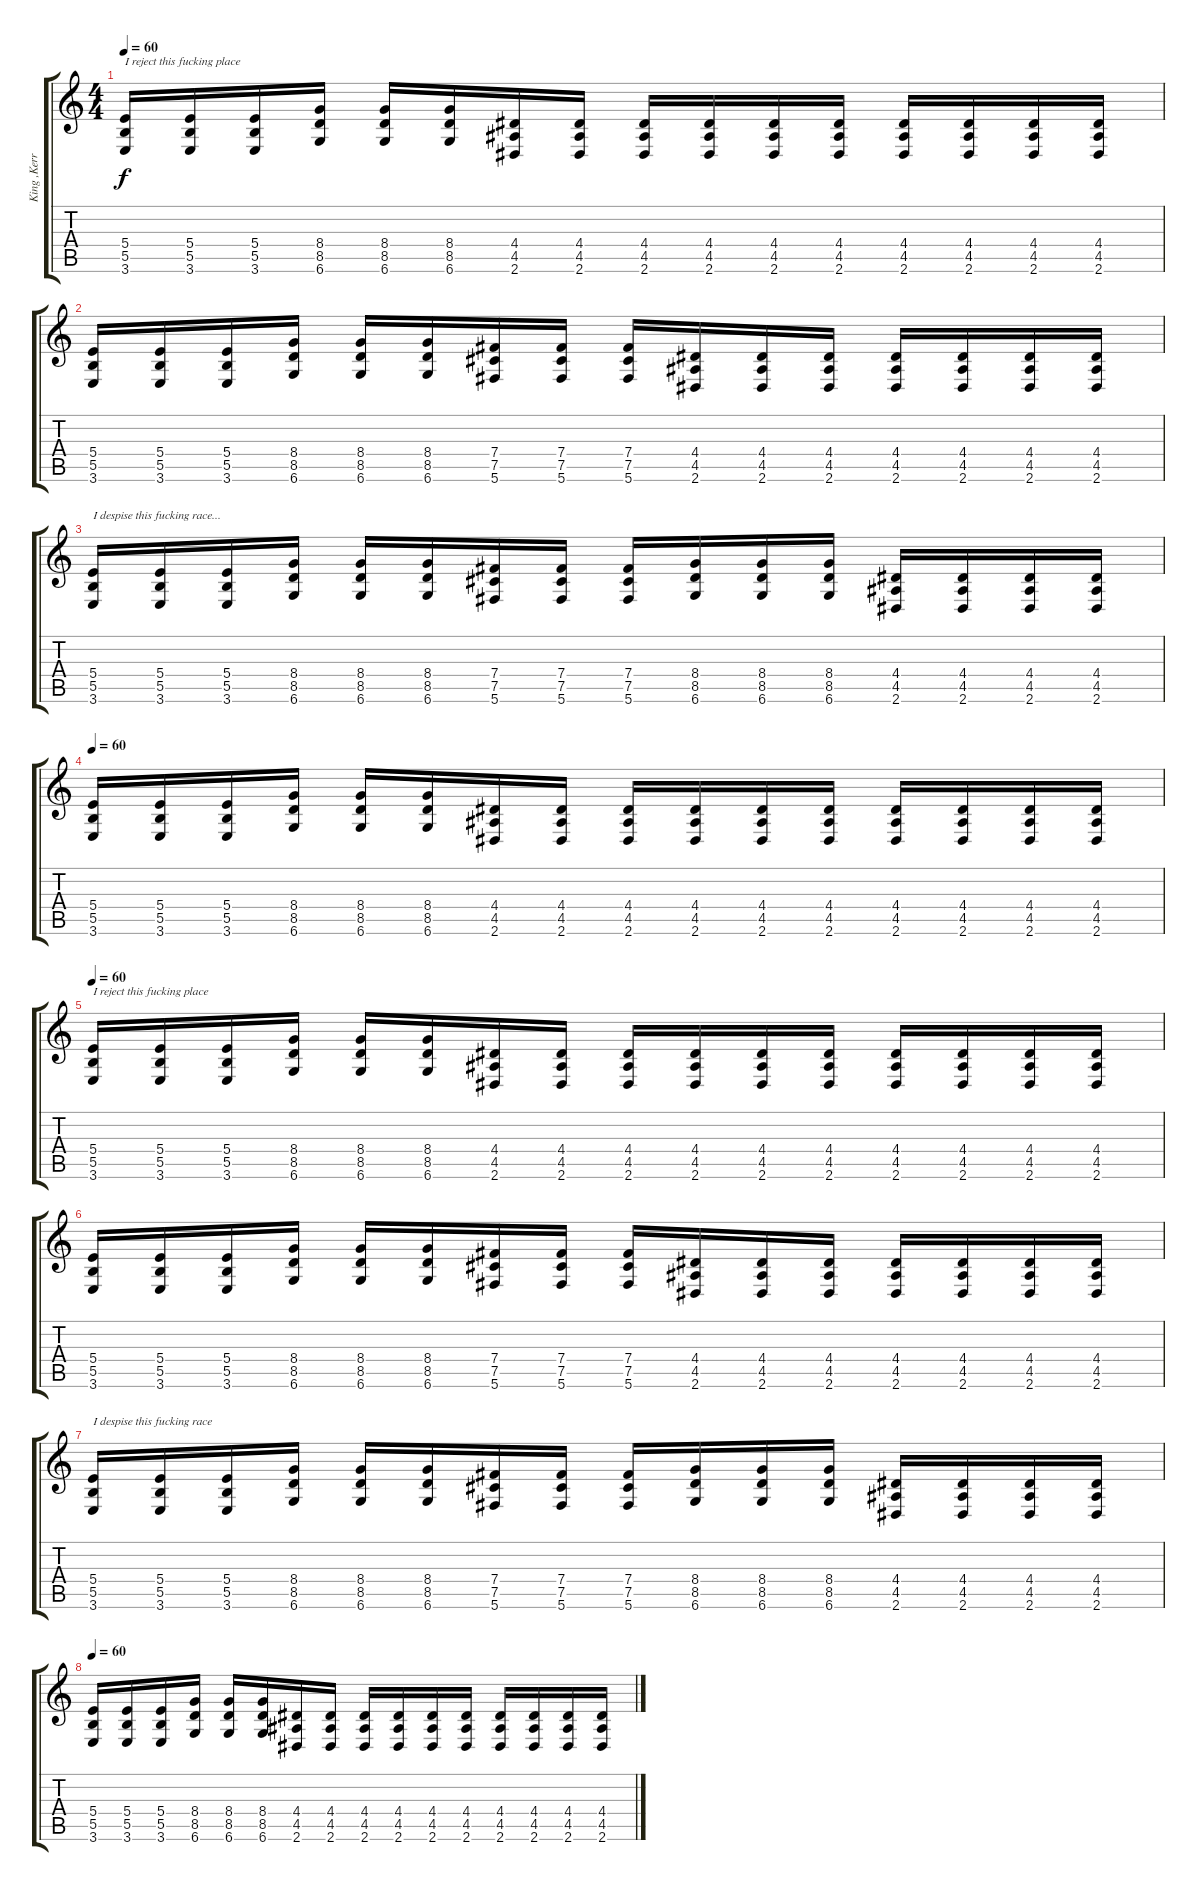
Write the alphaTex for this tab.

\track ("King ,Kerry" "King ,Kerr") {instrument distortionguitar}
\staff {score tabs}
\tuning (Db4 Ab3 E3 B2 Gb2 Db2) {hide}
\ts (4 4)
\tempo 60
\clef g2
\ks c
(5.4 5.5 3.6).16{txt "I reject this fucking place" dy f volume 16 balance 8} (5.4 5.5 3.6).16 (5.4 5.5 3.6).16 (8.4 8.5 6.6).16 (8.4 8.5 6.6).16 (8.4 8.5 6.6).16 (4.4 4.5 2.6).16 (4.4 4.5 2.6).16 (4.4 4.5 2.6).16 (4.4 4.5 2.6).16 (4.4 4.5 2.6).16 (4.4 4.5 2.6).16 (4.4 4.5 2.6).16 (4.4 4.5 2.6).16 (4.4 4.5 2.6).16 (4.4 4.5 2.6).16 |
(5.4 5.5 3.6).16 (5.4 5.5 3.6).16 (5.4 5.5 3.6).16 (8.4 8.5 6.6).16 (8.4 8.5 6.6).16 (8.4 8.5 6.6).16 (7.4 7.5 5.6).16 (7.4 7.5 5.6).16 (7.4 7.5 5.6).16 (4.4 4.5 2.6).16 (4.4 4.5 2.6).16 (4.4 4.5 2.6).16 (4.4 4.5 2.6).16 (4.4 4.5 2.6).16 (4.4 4.5 2.6).16 (4.4 4.5 2.6).16 |
(5.4 5.5 3.6).16{txt "I despise this fucking race..."} (5.4 5.5 3.6).16 (5.4 5.5 3.6).16 (8.4 8.5 6.6).16 (8.4 8.5 6.6).16 (8.4 8.5 6.6).16 (7.4 7.5 5.6).16 (7.4 7.5 5.6).16 (7.4 7.5 5.6).16 (8.4 8.5 6.6).16 (8.4 8.5 6.6).16 (8.4 8.5 6.6).16 (4.4 4.5 2.6).16 (4.4 4.5 2.6).16 (4.4 4.5 2.6).16 (4.4 4.5 2.6).16 |
\tempo 60
(5.4 5.5 3.6).16{volume 16 balance 8} (5.4 5.5 3.6).16 (5.4 5.5 3.6).16 (8.4 8.5 6.6).16 (8.4 8.5 6.6).16 (8.4 8.5 6.6).16 (4.4 4.5 2.6).16 (4.4 4.5 2.6).16 (4.4 4.5 2.6).16 (4.4 4.5 2.6).16 (4.4 4.5 2.6).16 (4.4 4.5 2.6).16 (4.4 4.5 2.6).16 (4.4 4.5 2.6).16 (4.4 4.5 2.6).16 (4.4 4.5 2.6).16 |
\tempo 60
(5.4 5.5 3.6).16{txt "I reject this fucking place" volume 16 balance 8} (5.4 5.5 3.6).16 (5.4 5.5 3.6).16 (8.4 8.5 6.6).16 (8.4 8.5 6.6).16 (8.4 8.5 6.6).16 (4.4 4.5 2.6).16 (4.4 4.5 2.6).16 (4.4 4.5 2.6).16 (4.4 4.5 2.6).16 (4.4 4.5 2.6).16 (4.4 4.5 2.6).16 (4.4 4.5 2.6).16 (4.4 4.5 2.6).16 (4.4 4.5 2.6).16 (4.4 4.5 2.6).16 |
(5.4 5.5 3.6).16 (5.4 5.5 3.6).16 (5.4 5.5 3.6).16 (8.4 8.5 6.6).16 (8.4 8.5 6.6).16 (8.4 8.5 6.6).16 (7.4 7.5 5.6).16 (7.4 7.5 5.6).16 (7.4 7.5 5.6).16 (4.4 4.5 2.6).16 (4.4 4.5 2.6).16 (4.4 4.5 2.6).16 (4.4 4.5 2.6).16 (4.4 4.5 2.6).16 (4.4 4.5 2.6).16 (4.4 4.5 2.6).16 |
(5.4 5.5 3.6).16{txt "I despise this fucking race"} (5.4 5.5 3.6).16 (5.4 5.5 3.6).16 (8.4 8.5 6.6).16 (8.4 8.5 6.6).16 (8.4 8.5 6.6).16 (7.4 7.5 5.6).16 (7.4 7.5 5.6).16 (7.4 7.5 5.6).16 (8.4 8.5 6.6).16 (8.4 8.5 6.6).16 (8.4 8.5 6.6).16 (4.4 4.5 2.6).16 (4.4 4.5 2.6).16 (4.4 4.5 2.6).16 (4.4 4.5 2.6).16 |
\tempo 60
(5.4 5.5 3.6).16{volume 16 balance 8} (5.4 5.5 3.6).16 (5.4 5.5 3.6).16 (8.4 8.5 6.6).16 (8.4 8.5 6.6).16 (8.4 8.5 6.6).16 (4.4 4.5 2.6).16 (4.4 4.5 2.6).16 (4.4 4.5 2.6).16 (4.4 4.5 2.6).16 (4.4 4.5 2.6).16 (4.4 4.5 2.6).16 (4.4 4.5 2.6).16 (4.4 4.5 2.6).16 (4.4 4.5 2.6).16 (4.4 4.5 2.6).16
